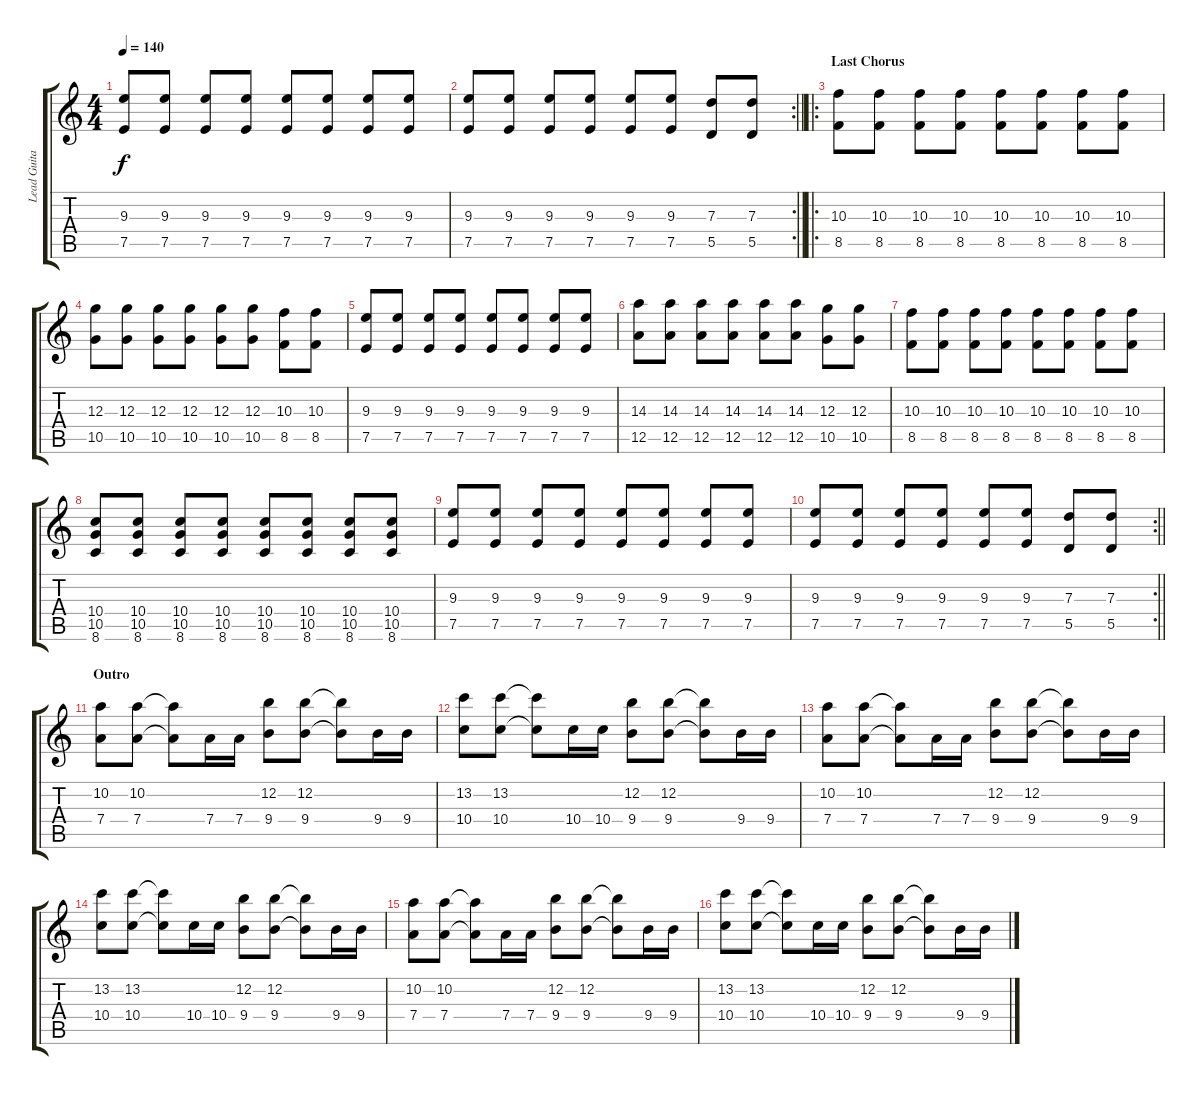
\track ("Lead Guitar" "Lead Guita") {instrument distortionguitar}
\staff {score tabs}
\tuning (E4 B3 G3 D3 A2 E2) {hide}
\ts (4 4)
\tempo 140
\clef g2
\ks c
(9.3 7.5).8{dy f} (9.3 7.5).8 (9.3 7.5).8 (9.3 7.5).8 (9.3 7.5).8 (9.3 7.5).8 (9.3 7.5).8 (9.3 7.5).8 |
\rc 2
\barLineRight lightlight
(9.3 7.5).8 (9.3 7.5).8 (9.3 7.5).8 (9.3 7.5).8 (9.3 7.5).8 (9.3 7.5).8 (7.3 5.5).8 (7.3 5.5).8 |
\ro
\section ("" "Last Chorus")
(10.3 8.5).8 (10.3 8.5).8 (10.3 8.5).8 (10.3 8.5).8 (10.3 8.5).8 (10.3 8.5).8 (10.3 8.5).8 (10.3 8.5).8 |
(12.3 10.5).8 (12.3 10.5).8 (12.3 10.5).8 (12.3 10.5).8 (12.3 10.5).8 (12.3 10.5).8 (10.3 8.5).8 (10.3 8.5).8 |
(9.3 7.5).8 (9.3 7.5).8 (9.3 7.5).8 (9.3 7.5).8 (9.3 7.5).8 (9.3 7.5).8 (9.3 7.5).8 (9.3 7.5).8 |
(14.3 12.5).8 (14.3 12.5).8 (14.3 12.5).8 (14.3 12.5).8 (14.3 12.5).8 (14.3 12.5).8 (12.3 10.5).8 (12.3 10.5).8 |
(10.3 8.5).8 (10.3 8.5).8 (10.3 8.5).8 (10.3 8.5).8 (10.3 8.5).8 (10.3 8.5).8 (10.3 8.5).8 (10.3 8.5).8 |
(10.4 10.5 8.6).8 (10.4 10.5 8.6).8 (10.4 10.5 8.6).8 (10.4 10.5 8.6).8 (10.4 10.5 8.6).8 (10.4 10.5 8.6).8 (10.4 10.5 8.6).8 (10.4 10.5 8.6).8 |
(9.3 7.5).8 (9.3 7.5).8 (9.3 7.5).8 (9.3 7.5).8 (9.3 7.5).8 (9.3 7.5).8 (9.3 7.5).8 (9.3 7.5).8 |
\rc 2
\barLineRight lightlight
(9.3 7.5).8 (9.3 7.5).8 (9.3 7.5).8 (9.3 7.5).8 (9.3 7.5).8 (9.3 7.5).8 (7.3 5.5).8 (7.3 5.5).8 |
\section ("" "Outro")
(10.2 7.4).8 (10.2 7.4).8 (10.2{t} 7.4{t}).8 7.4.16 7.4.16 (12.2 9.4).8 (12.2 9.4).8 (12.2{t} 9.4{t}).8 9.4.16 9.4.16 |
(13.2 10.4).8 (13.2 10.4).8 (13.2{t} 10.4{t}).8 10.4.16 10.4.16 (12.2 9.4).8 (12.2 9.4).8 (12.2{t} 9.4{t}).8 9.4.16 9.4.16 |
(10.2 7.4).8 (10.2 7.4).8 (10.2{t} 7.4{t}).8 7.4.16 7.4.16 (12.2 9.4).8 (12.2 9.4).8 (12.2{t} 9.4{t}).8 9.4.16 9.4.16 |
(13.2 10.4).8 (13.2 10.4).8 (13.2{t} 10.4{t}).8 10.4.16 10.4.16 (12.2 9.4).8 (12.2 9.4).8 (12.2{t} 9.4{t}).8 9.4.16 9.4.16 |
(10.2 7.4).8 (10.2 7.4).8 (10.2{t} 7.4{t}).8 7.4.16 7.4.16 (12.2 9.4).8 (12.2 9.4).8 (12.2{t} 9.4{t}).8 9.4.16 9.4.16 |
(13.2 10.4).8 (13.2 10.4).8 (13.2{t} 10.4{t}).8 10.4.16 10.4.16 (12.2 9.4).8 (12.2 9.4).8 (12.2{t} 9.4{t}).8 9.4.16 9.4.16
